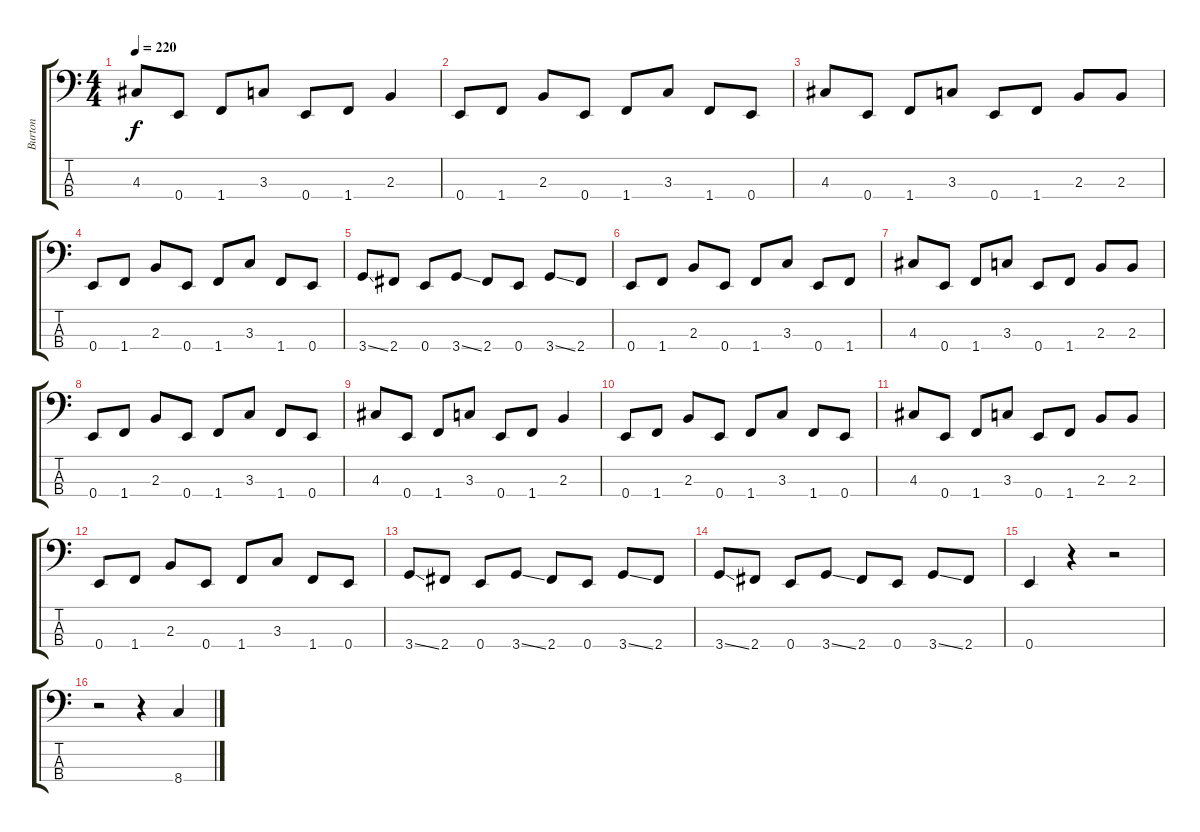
\track ("Burton" "Burton") {instrument electricbassfinger}
\staff {score tabs}
\tuning (G2 D2 A1 E1) {hide}
\ts (4 4)
\tempo 220
\clef f4
\ks c
4.3.8{dy f} 0.4.8 1.4.8 3.3.8 0.4.8 1.4.8 2.3.4 |
0.4.8 1.4.8 2.3.8 0.4.8 1.4.8 3.3.8 1.4.8 0.4.8 |
4.3.8 0.4.8 1.4.8 3.3.8 0.4.8 1.4.8 2.3.8 2.3.8 |
0.4.8 1.4.8 2.3.8 0.4.8 1.4.8 3.3.8 1.4.8 0.4.8 |
3.4{ss}.8 2.4.8 0.4.8 3.4{ss}.8 2.4.8 0.4.8 3.4{ss}.8 2.4.8 |
0.4.8 1.4.8 2.3.8 0.4.8 1.4.8 3.3.8 0.4.8 1.4.8 |
4.3.8 0.4.8 1.4.8 3.3.8 0.4.8 1.4.8 2.3.8 2.3.8 |
0.4.8 1.4.8 2.3.8 0.4.8 1.4.8 3.3.8 1.4.8 0.4.8 |
4.3.8 0.4.8 1.4.8 3.3.8 0.4.8 1.4.8 2.3.4 |
0.4.8 1.4.8 2.3.8 0.4.8 1.4.8 3.3.8 1.4.8 0.4.8 |
4.3.8 0.4.8 1.4.8 3.3.8 0.4.8 1.4.8 2.3.8 2.3.8 |
0.4.8 1.4.8 2.3.8 0.4.8 1.4.8 3.3.8 1.4.8 0.4.8 |
3.4{ss}.8 2.4.8 0.4.8 3.4{ss}.8 2.4.8 0.4.8 3.4{ss}.8 2.4.8 |
3.4{ss}.8 2.4.8 0.4.8 3.4{ss}.8 2.4.8 0.4.8 3.4{ss}.8 2.4.8 |
0.4.4 r.4 r.2 |
r.2 r.4 8.4{ss}.4
